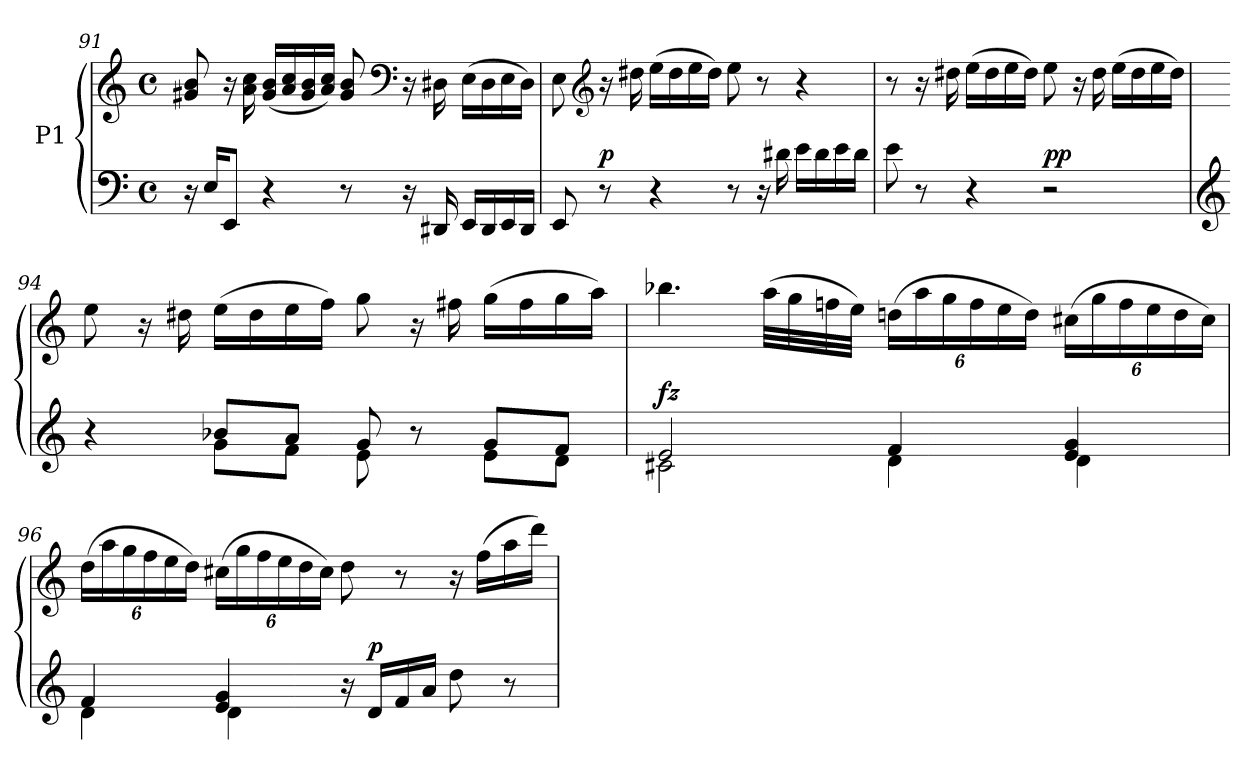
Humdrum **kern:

**kern	**kern	**dynam
*part1	*part1	*part1
*staff2	*staff1	*staff1/2
*I"P1	*	*
*clefF4	*clefG2	*
*k[]	*k[]	*
*M4/4	*M4/4	*
*met(c)	*met(c)	*
=91	=91	=91
16r	8g#X/ 8b/	.
16E/KL	.	.
8EE/J	16r	.
.	16a\ 16cc\	.
4r	(16g#/ 16b/LL	.
.	16a/ 16cc/	.
.	16g#/ 16b/	.
.	16a/ 16cc/JJ)	.
8r	8g#/ 8b/	.
*	*clefF4	*
16r	16r	.
16DD#X/	16D#X\	.
16EE/LL	(16E\LL	.
16DD#/	16D#\	.
16EE/	16E\	.
16DD#/JJ	16D#\JJ)	.
!!LO:LB:g=z
=92	=92	=92
8EE/	8E\	.
*	*clefG2	*
!	!	!LO:DY:a=2
8r	16r	p
.	16dd#X\	.
4r	(16ee\LL	.
.	16dd#\	.
.	16ee\	.
.	16dd#\JJ)	.
8r	8ee\	.
16r	8r	.
16d#X\	.	.
16e\LL	4r	.
16d#\	.	.
16e\	.	.
16d#\JJ	.	.
=93	=93	=93
8e\	8r	.
8r	16r	.
.	16dd#X\	.
4r	(16ee\LL	.
.	16dd#\	.
.	16ee\	.
.	16dd#\JJ)	.
!	!	!LO:DY:a=2
2r	8ee\	pp
.	16r	.
.	16dd#\	.
.	(16ee\LL	.
.	16dd#\	.
.	16ee\	.
.	16dd#\JJ)	.
!!LO:PB:g=z
=94	=94	=94
*clefG2	*	*
*^	*	*
4r	4ryy	8ee\	.
.	.	16r	.
.	.	16dd#X\	.
8b-X/L	8g\L	(16ee\LL	.
.	.	16dd#\	.
8a/J	8f\J	16ee\	.
.	.	16ff\JJ)	.
8g/	8e\	8gg\	.
8r	8ryy	16r	.
.	.	16ff#X\	.
8g/L	8e\L	(16gg\LL	.
.	.	16ff#\	.
8f/J	8d\J	16gg\	.
.	.	16aa\JJ)	.
!!LO:LB:g=z
=95	=95	=95	=95
!	!	!	!LO:DY:a=2
2e/	2c#X\	4.bb-X\	fz
.	.	(32aa\LLL	.
.	.	32gg\	.
.	.	32ffn\	.
.	.	32ee\JJJ)	.
*	*	*Xbrackettup	*
4f/	4d\	(24ddn\LL	.
.	.	24aa\	.
.	.	24gg\	.
.	.	24ff\	.
.	.	24ee\	.
.	.	24dd\JJ)	.
4e/ 4g/	4d\	(24cc#X\LL	.
.	.	24gg\	.
.	.	24ff\	.
.	.	24ee\	.
.	.	24dd\	.
.	.	24cc#\JJ)	.
=96	=96	=96	=96
4f/	4d\	(24dd\LL	.
.	.	24aa\	.
.	.	24gg\	.
.	.	24ff\	.
.	.	24ee\	.
.	.	24dd\JJ)	.
4e/ 4g/	4d\	(24cc#X\LL	.
.	.	24gg\	.
.	.	24ff\	.
.	.	24ee\	.
.	.	24dd\	.
.	.	24cc#\JJ)	.
16r	4ryy	8dd\	.
!	!	!	!LO:DY:a=2
16d/LL	.	.	p
16f/	.	8r	.
16a/JJ	.	.	.
4ryy	8dd\	16r	.
.	.	(16ff\LL	.
.	8r	16aa\	.
.	.	16ddd\JJ)	.
*v	*v	*	*
=	=	=
*-	*-	*-
